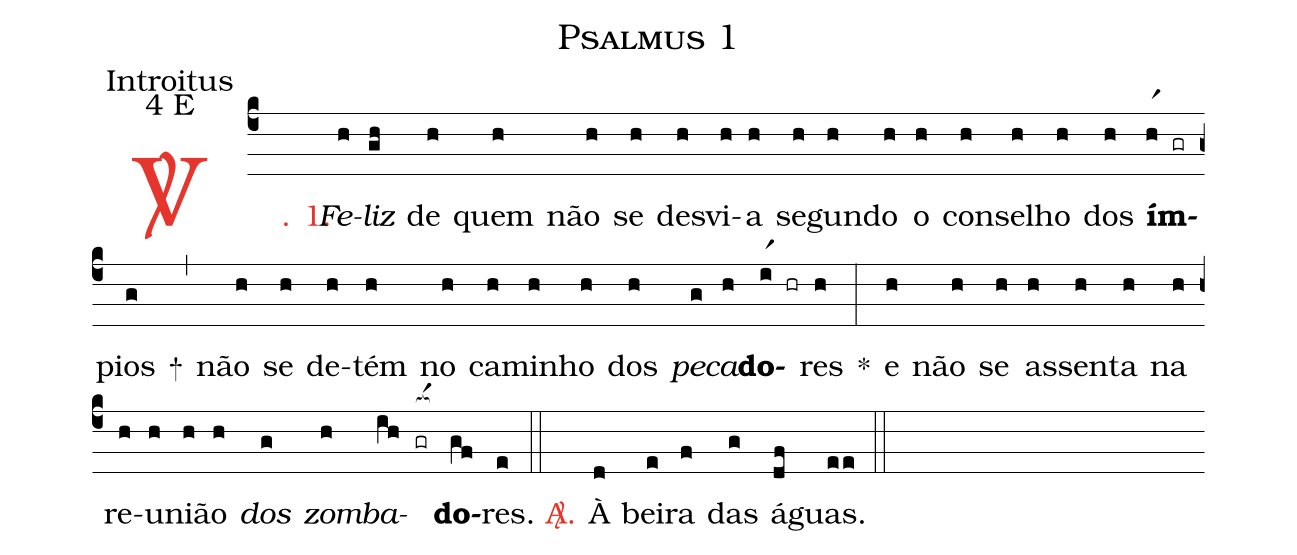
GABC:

name: Psalmus 1;
office-part: Introitus;
mode: 4;
mode-differentia: E;
%%
(c4)

<c><sp>V/</sp>. 1.</c>() <i>Fe</i>(h)<i>liz</i>(gh) de(h) quem(h) não(h) se(h) des(h)vi(h)a(h) se(h)gun(h)do(h) o(h) con(h)se(h)lho(h) dos(h) <b>ím</b>(hr1 gr)pios(g) +(,) não(h) se(h) de(h)tém(h) no(h) ca(h)mi(h)nho(h) dos(h) <i>pe</i>(g)<i>ca</i>(h)<b>do</b>(ir1 hr)res(h) *(:) e(h) não(h) se(h) as(h)sen(h)ta(h) na(h) re(h)u(h)ni(h)ão(h) <i>dos</i>(g) <nlba><i>zom</i>(h)<i>ba</i>(ih)<nlba>(gr[ocba:1{])<b>do</b></nlba>(gf[ocba:0}])res.</nlba>(e)

(::)

<c><sp>A/</sp>.</c>() À(d) bei(e)ra(f) das(g) á(df)guas.(ee)

(::)
